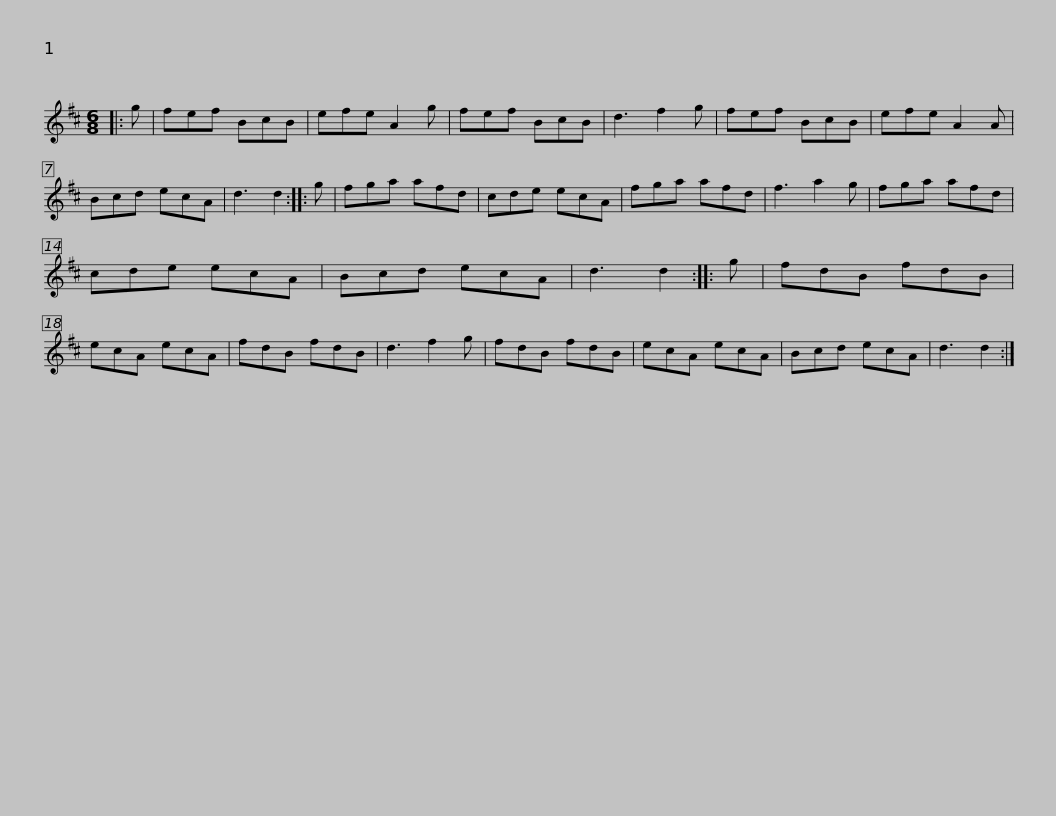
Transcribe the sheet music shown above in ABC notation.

X:1
L:1/8
M:6/8
I:linebreak $
K:Bmin
V:1 treble
V:1
|: g | fef BcB | efe A2 g | fef BcB | d3 f2 g | %5
 fef BcB | efe A2 A | Bcd ecA | d3 d2 ::$ g | %10
 fga afd | cde ecA | fga afd | f3 a2 g | fga afd | %15
 cde ecA | Bcd ecA |$ d3 d2 :: g | fdB fdB | %20
 ecA ecA | fdB fdB | d3 f2 g | fdB fdB | ecA ecA | %25
 Bcd ecA |$ d3 d2 :| %27
